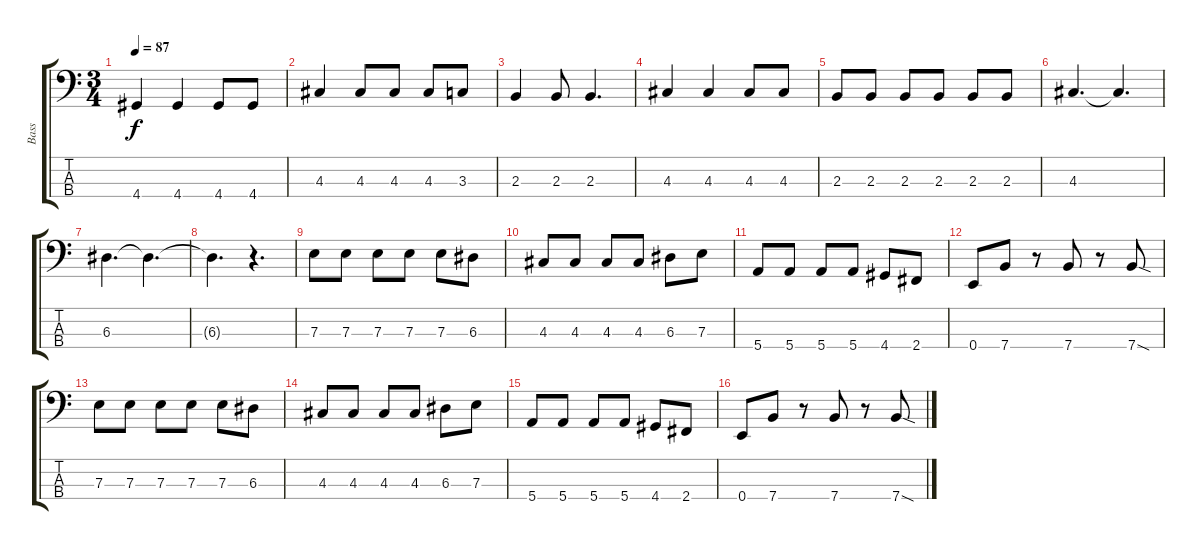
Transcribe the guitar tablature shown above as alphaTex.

\track ("Bass" "Bass") {instrument electricbassfinger}
\staff {score tabs}
\tuning (G2 D2 A1 E1) {hide}
\ts (3 4)
\tempo 87
\clef f4
\ks c
4.4.4{dy f} 4.4.4 4.4.8 4.4.8 |
4.3.4 4.3.8 4.3.8 4.3.8 3.3.8 |
2.3.4 2.3.8 2.3.4{d} |
4.3.4 4.3.4 4.3.8 4.3.8 |
2.3.8 2.3.8 2.3.8 2.3.8 2.3.8 2.3.8 |
4.3.4{d} 4.3{t}.4{d} |
6.3.4{d} 6.3{t}.4{d} |
6.3{t}.4{d} r.4{d} |
7.3.8 7.3.8 7.3.8 7.3.8 7.3.8 6.3.8 |
4.3.8 4.3.8 4.3.8 4.3.8 6.3.8 7.3.8 |
5.4.8 5.4.8 5.4.8 5.4.8 4.4.8 2.4.8 |
0.4.8 7.4.8 r.8 7.4.8 r.8 7.4{sod}.8 |
7.3.8 7.3.8 7.3.8 7.3.8 7.3.8 6.3.8 |
4.3.8 4.3.8 4.3.8 4.3.8 6.3.8 7.3.8 |
5.4.8 5.4.8 5.4.8 5.4.8 4.4.8 2.4.8 |
0.4.8 7.4.8 r.8 7.4.8 r.8 7.4{sod}.8
